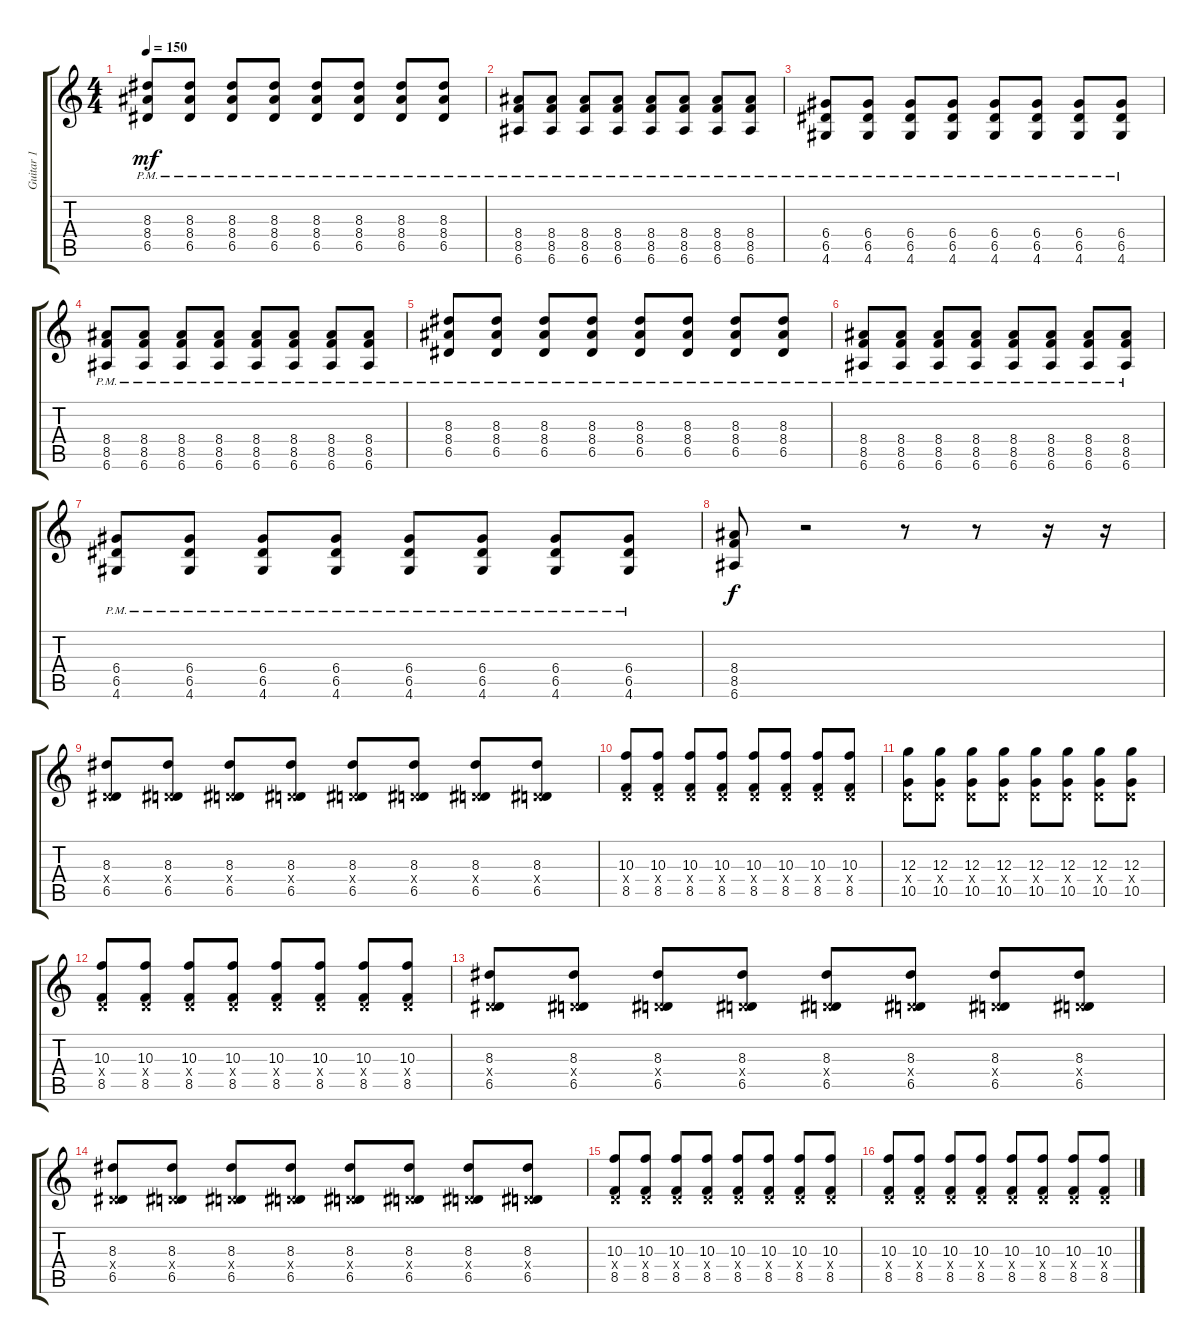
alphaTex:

\track ("Guitar 1" "Guitar 1") {instrument distortionguitar}
\staff {score tabs}
\tuning (E4 B3 G3 D3 A2 E2) {hide}
\ts (4 4)
\tempo 150
\clef g2
\ks c
(8.3{pm} 8.4{pm} 6.5{pm}).8{dy mf instrument distortionguitar} (8.3{pm} 8.4{pm} 6.5{pm}).8 (8.3{pm} 8.4{pm} 6.5{pm}).8 (8.3{pm} 8.4{pm} 6.5{pm}).8 (8.3{pm} 8.4{pm} 6.5{pm}).8 (8.3{pm} 8.4{pm} 6.5{pm}).8 (8.3{pm} 8.4{pm} 6.5{pm}).8 (8.3{pm} 8.4{pm} 6.5{pm}).8 |
(8.4{pm} 8.5{pm} 6.6{pm}).8 (8.4{pm} 8.5{pm} 6.6{pm}).8 (8.4{pm} 8.5{pm} 6.6{pm}).8 (8.4{pm} 8.5{pm} 6.6{pm}).8 (8.4{pm} 8.5{pm} 6.6{pm}).8 (8.4{pm} 8.5{pm} 6.6{pm}).8 (8.4{pm} 8.5{pm} 6.6{pm}).8 (8.4{pm} 8.5{pm} 6.6{pm}).8 |
(6.4{pm} 6.5{pm} 4.6{pm}).8 (6.4{pm} 6.5{pm} 4.6{pm}).8 (6.4{pm} 6.5{pm} 4.6{pm}).8 (6.4{pm} 6.5{pm} 4.6{pm}).8 (6.4{pm} 6.5{pm} 4.6{pm}).8 (6.4{pm} 6.5{pm} 4.6{pm}).8 (6.4{pm} 6.5{pm} 4.6{pm}).8 (6.4{pm} 6.5{pm} 4.6{pm}).8 |
(8.4{pm} 8.5{pm} 6.6{pm}).8 (8.4{pm} 8.5{pm} 6.6{pm}).8 (8.4{pm} 8.5{pm} 6.6{pm}).8 (8.4{pm} 8.5{pm} 6.6{pm}).8 (8.4{pm} 8.5{pm} 6.6{pm}).8 (8.4{pm} 8.5{pm} 6.6{pm}).8 (8.4{pm} 8.5{pm} 6.6{pm}).8 (8.4{pm} 8.5{pm} 6.6{pm}).8 |
(8.3{pm} 8.4{pm} 6.5{pm}).8 (8.3{pm} 8.4{pm} 6.5{pm}).8 (8.3{pm} 8.4{pm} 6.5{pm}).8 (8.3{pm} 8.4{pm} 6.5{pm}).8 (8.3{pm} 8.4{pm} 6.5{pm}).8 (8.3{pm} 8.4{pm} 6.5{pm}).8 (8.3{pm} 8.4{pm} 6.5{pm}).8 (8.3{pm} 8.4{pm} 6.5{pm}).8 |
(8.4{pm} 8.5{pm} 6.6{pm}).8 (8.4{pm} 8.5{pm} 6.6{pm}).8 (8.4{pm} 8.5{pm} 6.6{pm}).8 (8.4{pm} 8.5{pm} 6.6{pm}).8 (8.4{pm} 8.5{pm} 6.6{pm}).8 (8.4{pm} 8.5{pm} 6.6{pm}).8 (8.4{pm} 8.5{pm} 6.6{pm}).8 (8.4{pm} 8.5{pm} 6.6{pm}).8 |
(6.4{pm} 6.5{pm} 4.6{pm}).8 (6.4{pm} 6.5{pm} 4.6{pm}).8 (6.4{pm} 6.5{pm} 4.6{pm}).8 (6.4{pm} 6.5{pm} 4.6{pm}).8 (6.4{pm} 6.5{pm} 4.6{pm}).8 (6.4{pm} 6.5{pm} 4.6{pm}).8 (6.4{pm} 6.5{pm} 4.6{pm}).8 (6.4{pm} 6.5{pm} 4.6{pm}).8 |
(8.4 8.5 6.6).8{dy f} r.2 r.8 r.8 r.16 r.16 |
(8.3 0.4{x} 6.5).8 (8.3 0.4{x} 6.5).8 (8.3 0.4{x} 6.5).8 (8.3 0.4{x} 6.5).8 (8.3 0.4{x} 6.5).8 (8.3 0.4{x} 6.5).8 (8.3 0.4{x} 6.5).8 (8.3 0.4{x} 6.5).8 |
(10.3 0.4{x} 8.5).8 (10.3 0.4{x} 8.5).8 (10.3 0.4{x} 8.5).8 (10.3 0.4{x} 8.5).8 (10.3 0.4{x} 8.5).8 (10.3 0.4{x} 8.5).8 (10.3 0.4{x} 8.5).8 (10.3 0.4{x} 8.5).8 |
(12.3 0.4{x} 10.5).8 (12.3 0.4{x} 10.5).8 (12.3 0.4{x} 10.5).8 (12.3 0.4{x} 10.5).8 (12.3 0.4{x} 10.5).8 (12.3 0.4{x} 10.5).8 (12.3 0.4{x} 10.5).8 (12.3 0.4{x} 10.5).8 |
(10.3 0.4{x} 8.5).8 (10.3 0.4{x} 8.5).8 (10.3 0.4{x} 8.5).8 (10.3 0.4{x} 8.5).8 (10.3 0.4{x} 8.5).8 (10.3 0.4{x} 8.5).8 (10.3 0.4{x} 8.5).8 (10.3 0.4{x} 8.5).8 |
(8.3 0.4{x} 6.5).8 (8.3 0.4{x} 6.5).8 (8.3 0.4{x} 6.5).8 (8.3 0.4{x} 6.5).8 (8.3 0.4{x} 6.5).8 (8.3 0.4{x} 6.5).8 (8.3 0.4{x} 6.5).8 (8.3 0.4{x} 6.5).8 |
(8.3 0.4{x} 6.5).8 (8.3 0.4{x} 6.5).8 (8.3 0.4{x} 6.5).8 (8.3 0.4{x} 6.5).8 (8.3 0.4{x} 6.5).8 (8.3 0.4{x} 6.5).8 (8.3 0.4{x} 6.5).8 (8.3 0.4{x} 6.5).8 |
(10.3 0.4{x} 8.5).8 (10.3 0.4{x} 8.5).8 (10.3 0.4{x} 8.5).8 (10.3 0.4{x} 8.5).8 (10.3 0.4{x} 8.5).8 (10.3 0.4{x} 8.5).8 (10.3 0.4{x} 8.5).8 (10.3 0.4{x} 8.5).8 |
(10.3 0.4{x} 8.5).8 (10.3 0.4{x} 8.5).8 (10.3 0.4{x} 8.5).8 (10.3 0.4{x} 8.5).8 (10.3 0.4{x} 8.5).8 (10.3 0.4{x} 8.5).8 (10.3 0.4{x} 8.5).8 (10.3 0.4{x} 8.5).8
